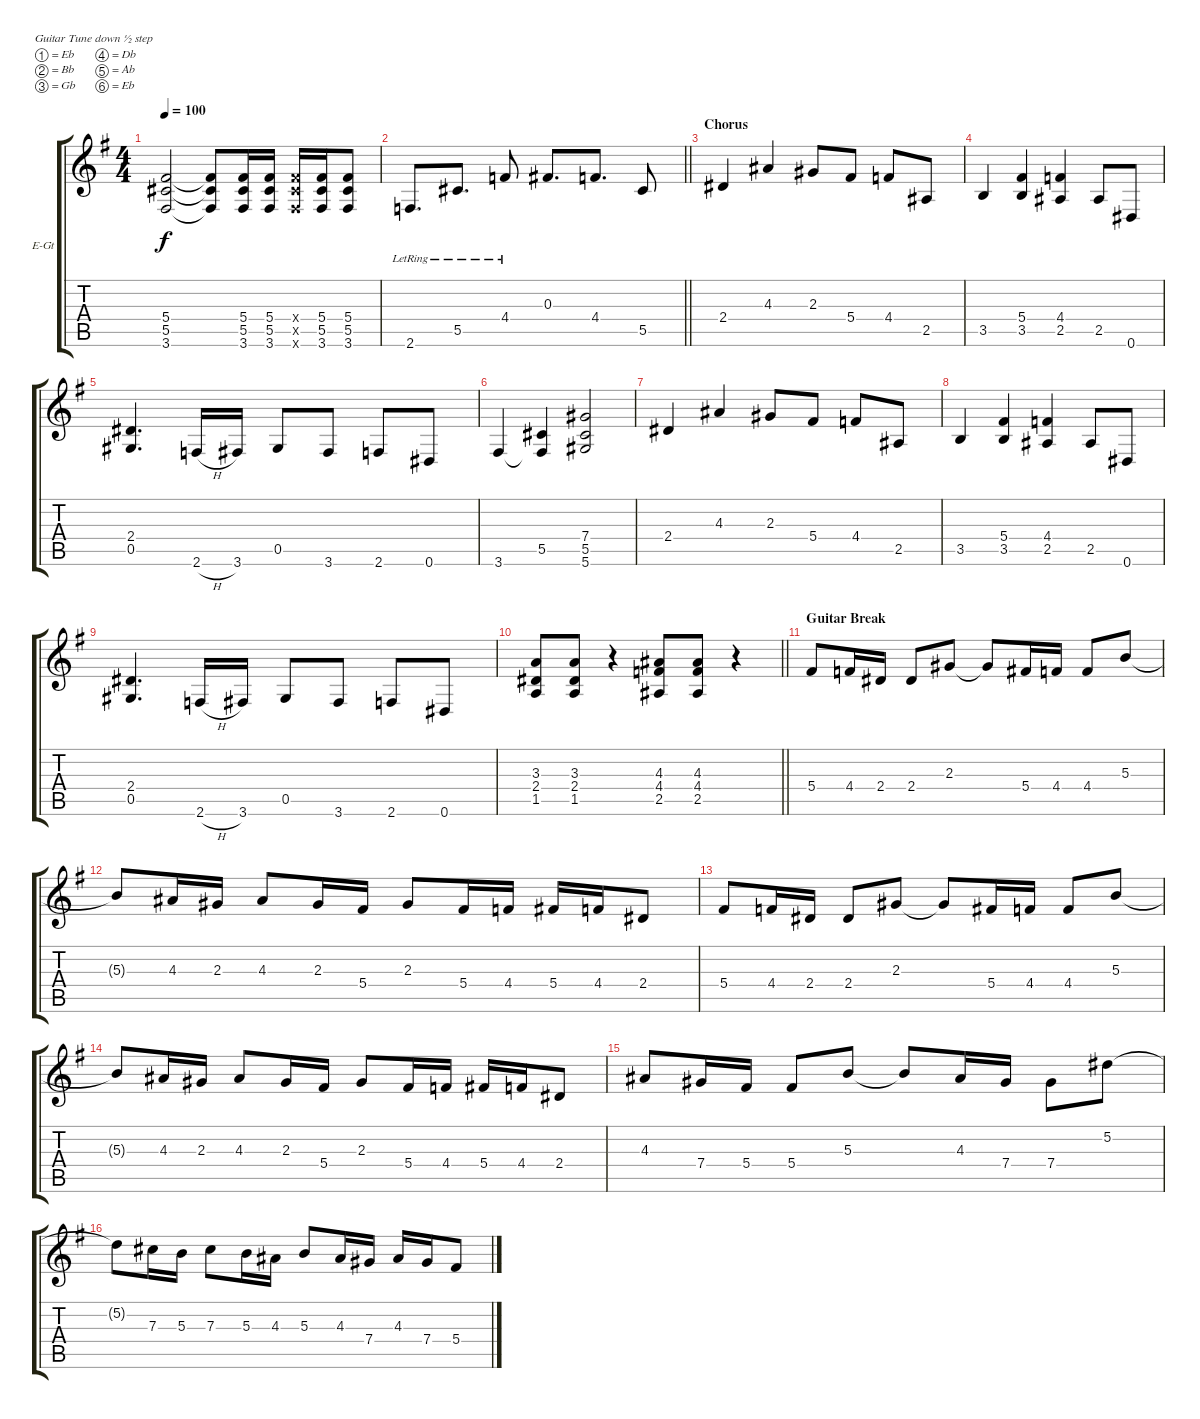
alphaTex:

\bracketExtendMode groupsimilarinstruments
\firstSystemTrackNameOrientation horizontal
\otherSystemsTrackNameOrientation horizontal
\track ("Гитара 2" "E-Gt") {mute instrument distortionguitar}
\staff {score tabs}
\tuning (Eb4 Bb3 Gb3 Db3 Ab2 Eb2)
\ts (4 4)
\tempo 100
\clef g2
\ks eminor
(5.4 5.5 3.6).2{dy f} (5.4{t} 5.5{t} 3.6{t}).8 (5.4 5.5 3.6).16 (5.4 5.5 3.6).16 (5.4{x} 5.5{x} 3.6{x}).16 (5.4 5.5 3.6).16 (5.4 5.5 3.6).8 |
\barLineRight lightlight
2.6{lr}.8{d} 5.5{lr}.8{d} 4.4{lr}.8 0.3.8{d} 4.4.8{d} 5.5.8 |
\section ("" "Chorus")
2.4.4 4.3.4 2.3.8 5.4.8 4.4.8 2.5.8 |
3.5.4 (5.4 3.5).4 (4.4 2.5).4 2.5.8 0.6.8 |
(2.4 0.5).4{d} 2.6{h}.16 3.6.16 0.5.8 3.6.8 2.6.8 0.6.8 |
3.6.4 (5.5 3.6{t}).4 (7.4 5.5 5.6).2 |
2.4.4 4.3.4 2.3.8 5.4.8 4.4.8 2.5.8 |
3.5.4 (5.4 3.5).4 (4.4 2.5).4 2.5.8 0.6.8 |
(2.4 0.5).4{d} 2.6{h}.16 3.6.16 0.5.8 3.6.8 2.6.8 0.6.8 |
\barLineRight lightlight
(3.3 2.4 1.5).8 (3.3 2.4 1.5).8 r.4 (4.3 4.4 2.5).8 (4.3 4.4 2.5).8 r.4 |
\section ("" "Guitar Break")
5.4.8 4.4.16 2.4.16 2.4.8 2.3.8 2.3{t}.8 5.4.16 4.4.16 4.4.8 5.3.8 |
5.3{t}.8 4.3.16 2.3.16 4.3.8 2.3.16 5.4.16 2.3.8 5.4.16 4.4.16 5.4.16 4.4.16 2.4.8 |
5.4.8 4.4.16 2.4.16 2.4.8 2.3.8 2.3{t}.8 5.4.16 4.4.16 4.4.8 5.3.8 |
5.3{t}.8 4.3.16 2.3.16 4.3.8 2.3.16 5.4.16 2.3.8 5.4.16 4.4.16 5.4.16 4.4.16 2.4.8 |
4.3.8 7.4.16 5.4.16 5.4.8 5.3.8 5.3{t}.8 4.3.16 7.4.16 7.4.8 5.2.8 |
5.2{t}.8 7.3.16 5.3.16 7.3.8 5.3.16 4.3.16 5.3.8 4.3.16 7.4.16 4.3.16 7.4.16 5.4.8
